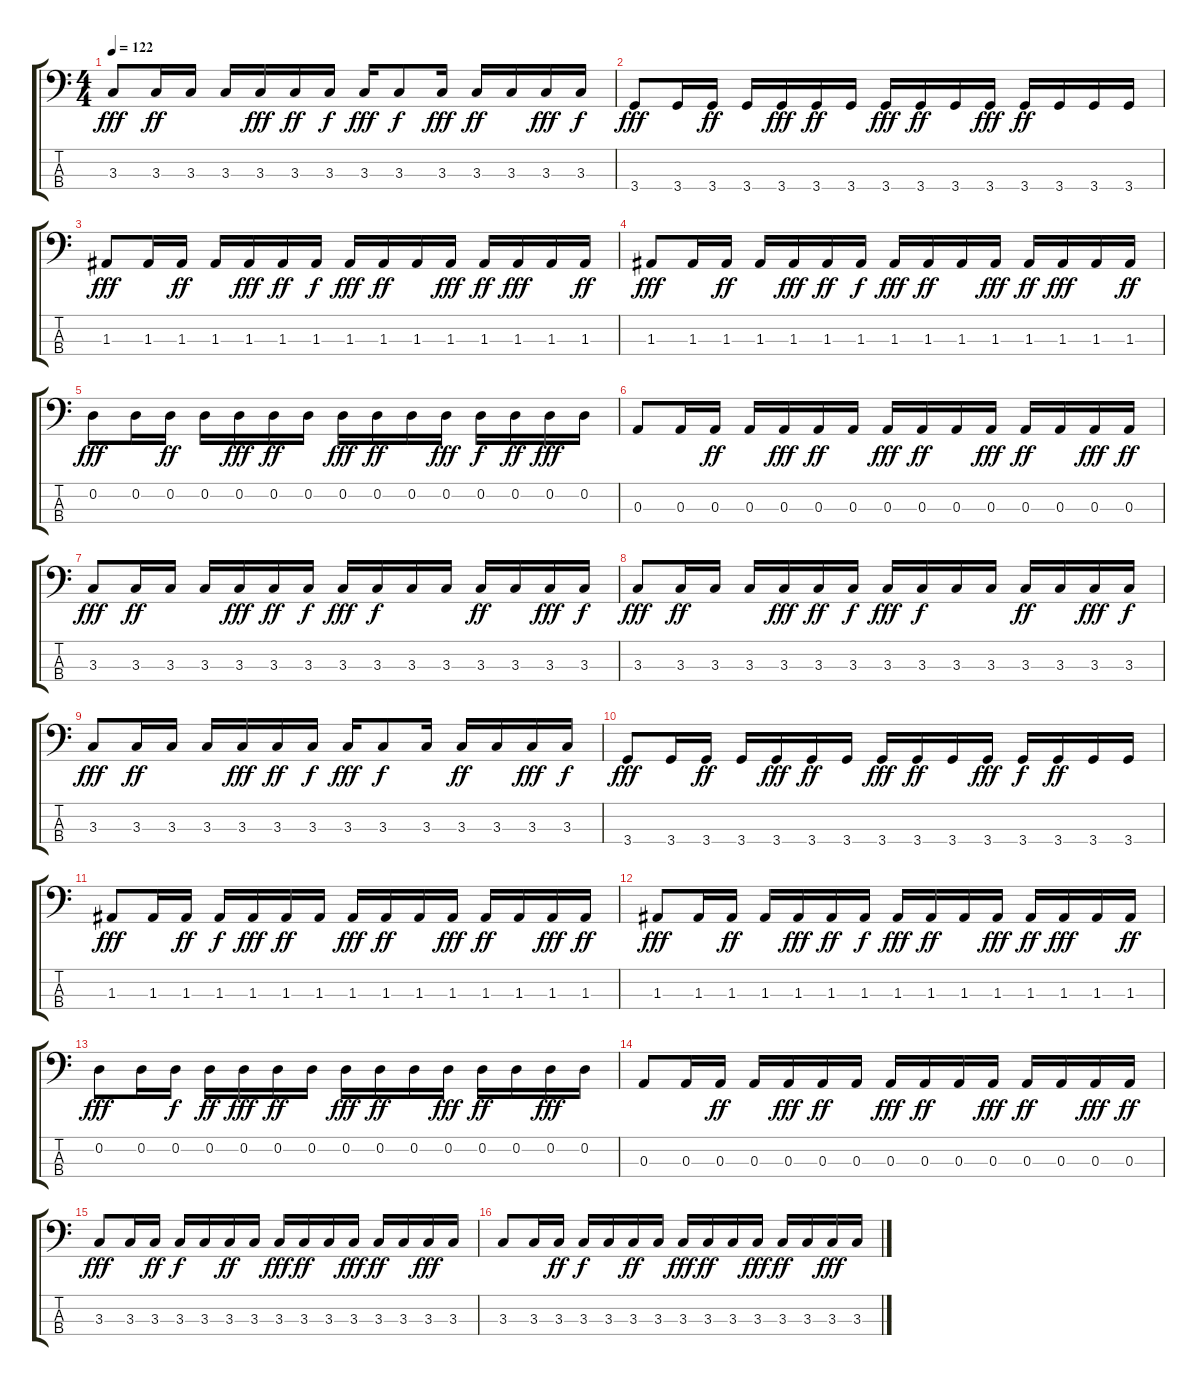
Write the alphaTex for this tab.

\track "" {instrument synthbass1}
\staff {score tabs}
\tuning (G2 D2 A1 E1) {hide}
\ts (4 4)
\tempo 122
\clef f4
\ks c
3.3.8{dy fff} 3.3.16{dy ff} 3.3.16 3.3.16 3.3.16{dy fff} 3.3.16{dy ff} 3.3.16{dy f} 3.3.16{dy fff} 3.3.8{dy f} 3.3.16{dy fff} 3.3.16{dy ff} 3.3.16 3.3.16{dy fff} 3.3.16{dy f} |
3.4.8{dy fff} 3.4.16 3.4.16{dy ff} 3.4.16 3.4.16{dy fff} 3.4.16{dy ff} 3.4.16 3.4.16{dy fff} 3.4.16{dy ff} 3.4.16 3.4.16{dy fff} 3.4.16{dy ff} 3.4.16 3.4.16 3.4.16 |
1.3.8{dy fff} 1.3.16 1.3.16{dy ff} 1.3.16 1.3.16{dy fff} 1.3.16{dy ff} 1.3.16{dy f} 1.3.16{dy fff} 1.3.16{dy ff} 1.3.16 1.3.16{dy fff} 1.3.16{dy ff} 1.3.16{dy fff} 1.3.16 1.3.16{dy ff} |
1.3.8{dy fff} 1.3.16 1.3.16{dy ff} 1.3.16 1.3.16{dy fff} 1.3.16{dy ff} 1.3.16{dy f} 1.3.16{dy fff} 1.3.16{dy ff} 1.3.16 1.3.16{dy fff} 1.3.16{dy ff} 1.3.16{dy fff} 1.3.16 1.3.16{dy ff} |
0.2.8{dy fff} 0.2.16 0.2.16{dy ff} 0.2.16 0.2.16{dy fff} 0.2.16{dy ff} 0.2.16 0.2.16{dy fff} 0.2.16{dy ff} 0.2.16 0.2.16{dy fff} 0.2.16{dy f} 0.2.16{dy ff} 0.2.16{dy fff} 0.2.16 |
0.3.8 0.3.16 0.3.16{dy ff} 0.3.16 0.3.16{dy fff} 0.3.16{dy ff} 0.3.16 0.3.16{dy fff} 0.3.16{dy ff} 0.3.16 0.3.16{dy fff} 0.3.16{dy ff} 0.3.16 0.3.16{dy fff} 0.3.16{dy ff} |
3.3.8{dy fff} 3.3.16{dy ff} 3.3.16 3.3.16 3.3.16{dy fff} 3.3.16{dy ff} 3.3.16{dy f} 3.3.16{dy fff} 3.3.16{dy f} 3.3.16 3.3.16 3.3.16{dy ff} 3.3.16 3.3.16{dy fff} 3.3.16{dy f} |
3.3.8{dy fff} 3.3.16{dy ff} 3.3.16 3.3.16 3.3.16{dy fff} 3.3.16{dy ff} 3.3.16{dy f} 3.3.16{dy fff} 3.3.16{dy f} 3.3.16 3.3.16 3.3.16{dy ff} 3.3.16 3.3.16{dy fff} 3.3.16{dy f} |
3.3.8{dy fff} 3.3.16{dy ff} 3.3.16 3.3.16 3.3.16{dy fff} 3.3.16{dy ff} 3.3.16{dy f} 3.3.16{dy fff} 3.3.8{dy f} 3.3.16 3.3.16{dy ff} 3.3.16 3.3.16{dy fff} 3.3.16{dy f} |
3.4.8{dy fff} 3.4.16 3.4.16{dy ff} 3.4.16 3.4.16{dy fff} 3.4.16{dy ff} 3.4.16 3.4.16{dy fff} 3.4.16{dy ff} 3.4.16 3.4.16{dy fff} 3.4.16{dy f} 3.4.16{dy ff} 3.4.16 3.4.16 |
1.3.8{dy fff} 1.3.16 1.3.16{dy ff} 1.3.16{dy f} 1.3.16{dy fff} 1.3.16{dy ff} 1.3.16 1.3.16{dy fff} 1.3.16{dy ff} 1.3.16 1.3.16{dy fff} 1.3.16{dy ff} 1.3.16 1.3.16{dy fff} 1.3.16{dy ff} |
1.3.8{dy fff} 1.3.16 1.3.16{dy ff} 1.3.16 1.3.16{dy fff} 1.3.16{dy ff} 1.3.16{dy f} 1.3.16{dy fff} 1.3.16{dy ff} 1.3.16 1.3.16{dy fff} 1.3.16{dy ff} 1.3.16{dy fff} 1.3.16 1.3.16{dy ff} |
0.2.8{dy fff} 0.2.16 0.2.16{dy f} 0.2.16{dy ff} 0.2.16{dy fff} 0.2.16{dy ff} 0.2.16 0.2.16{dy fff} 0.2.16{dy ff} 0.2.16 0.2.16{dy fff} 0.2.16{dy ff} 0.2.16 0.2.16{dy fff} 0.2.16 |
0.3.8 0.3.16 0.3.16{dy ff} 0.3.16 0.3.16{dy fff} 0.3.16{dy ff} 0.3.16 0.3.16{dy fff} 0.3.16{dy ff} 0.3.16 0.3.16{dy fff} 0.3.16{dy ff} 0.3.16 0.3.16{dy fff} 0.3.16{dy ff} |
3.3.8{dy fff} 3.3.16 3.3.16{dy ff} 3.3.16{dy f} 3.3.16 3.3.16{dy ff} 3.3.16 3.3.16{dy fff} 3.3.16{dy ff} 3.3.16 3.3.16{dy fff} 3.3.16{dy ff} 3.3.16 3.3.16{dy fff} 3.3.16 |
3.3.8 3.3.16 3.3.16{dy ff} 3.3.16{dy f} 3.3.16 3.3.16{dy ff} 3.3.16 3.3.16{dy fff} 3.3.16{dy ff} 3.3.16 3.3.16{dy fff} 3.3.16{dy ff} 3.3.16 3.3.16{dy fff} 3.3.16
